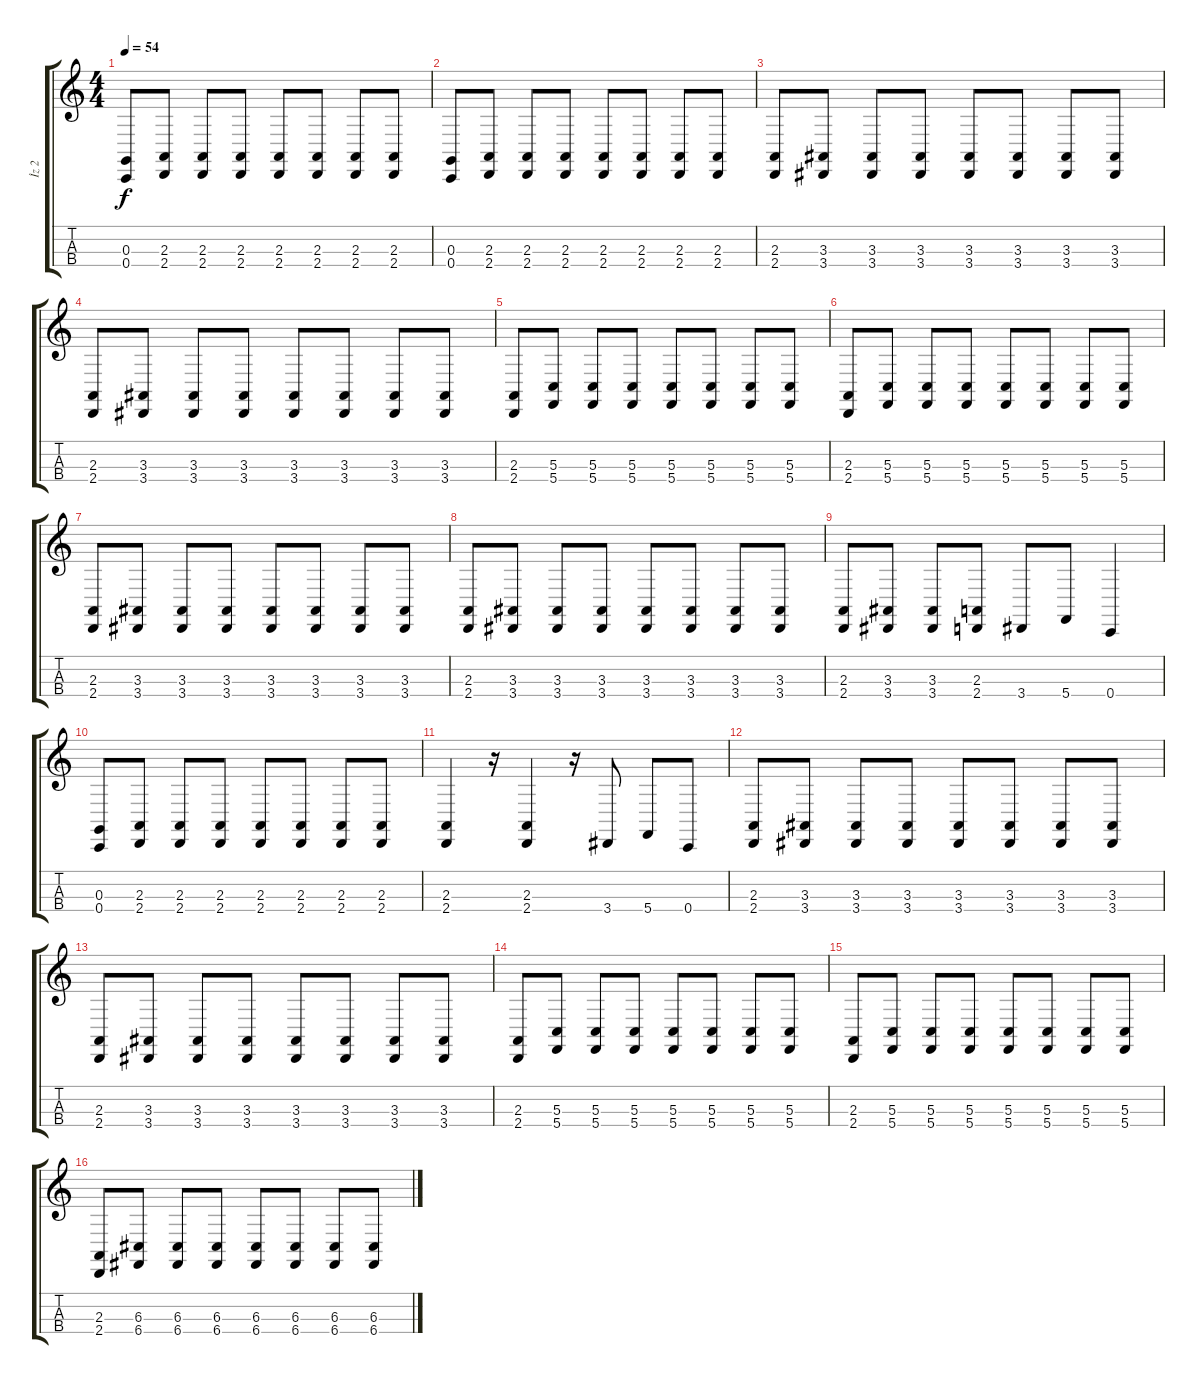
\track ("İz 2" "İz 2") {instrument cello}
\staff {score tabs}
\tuning (A3 D3 G2 C2) {hide}
\ts (4 4)
\tempo 54
\clef g2
\ks c
(0.3 0.4).8{dy f} (2.3 2.4).8 (2.3 2.4).8 (2.3 2.4).8 (2.3 2.4).8 (2.3 2.4).8 (2.3 2.4).8 (2.3 2.4).8 |
(0.3 0.4).8 (2.3 2.4).8 (2.3 2.4).8 (2.3 2.4).8 (2.3 2.4).8 (2.3 2.4).8 (2.3 2.4).8 (2.3 2.4).8 |
(2.3 2.4).8 (3.3 3.4).8 (3.3 3.4).8 (3.3 3.4).8 (3.3 3.4).8 (3.3 3.4).8 (3.3 3.4).8 (3.3 3.4).8 |
(2.3 2.4).8 (3.3 3.4).8 (3.3 3.4).8 (3.3 3.4).8 (3.3 3.4).8 (3.3 3.4).8 (3.3 3.4).8 (3.3 3.4).8 |
(2.3 2.4).8 (5.3 5.4).8 (5.3 5.4).8 (5.3 5.4).8 (5.3 5.4).8 (5.3 5.4).8 (5.3 5.4).8 (5.3 5.4).8 |
(2.3 2.4).8 (5.3 5.4).8 (5.3 5.4).8 (5.3 5.4).8 (5.3 5.4).8 (5.3 5.4).8 (5.3 5.4).8 (5.3 5.4).8 |
(2.3 2.4).8 (3.3 3.4).8 (3.3 3.4).8 (3.3 3.4).8 (3.3 3.4).8 (3.3 3.4).8 (3.3 3.4).8 (3.3 3.4).8 |
(2.3 2.4).8 (3.3 3.4).8 (3.3 3.4).8 (3.3 3.4).8 (3.3 3.4).8 (3.3 3.4).8 (3.3 3.4).8 (3.3 3.4).8 |
(2.3 2.4).8 (3.3 3.4).8 (3.3 3.4).8 (2.3 2.4).8 3.4.8 5.4.8 0.4.4 |
(0.3 0.4).8 (2.3 2.4).8 (2.3 2.4).8 (2.3 2.4).8 (2.3 2.4).8 (2.3 2.4).8 (2.3 2.4).8 (2.3 2.4).8 |
(2.3 2.4).4 r.16 (2.3 2.4).4 r.16 3.4.8 5.4.8 0.4.8 |
(2.3 2.4).8 (3.3 3.4).8 (3.3 3.4).8 (3.3 3.4).8 (3.3 3.4).8 (3.3 3.4).8 (3.3 3.4).8 (3.3 3.4).8 |
(2.3 2.4).8 (3.3 3.4).8 (3.3 3.4).8 (3.3 3.4).8 (3.3 3.4).8 (3.3 3.4).8 (3.3 3.4).8 (3.3 3.4).8 |
(2.3 2.4).8 (5.3 5.4).8 (5.3 5.4).8 (5.3 5.4).8 (5.3 5.4).8 (5.3 5.4).8 (5.3 5.4).8 (5.3 5.4).8 |
(2.3 2.4).8 (5.3 5.4).8 (5.3 5.4).8 (5.3 5.4).8 (5.3 5.4).8 (5.3 5.4).8 (5.3 5.4).8 (5.3 5.4).8 |
(2.3 2.4).8 (6.3 6.4).8 (6.3 6.4).8 (6.3 6.4).8 (6.3 6.4).8 (6.3 6.4).8 (6.3 6.4).8 (6.3 6.4).8
